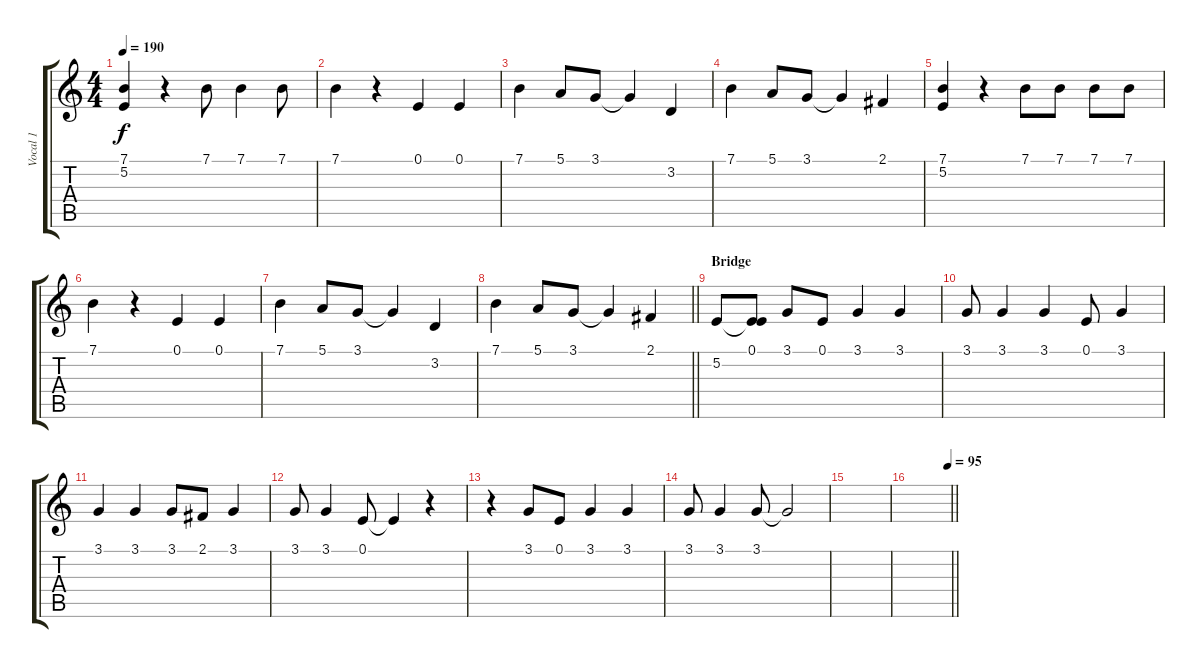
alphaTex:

\track ("Vocal 1" "Vocal 1") {instrument lead2sawtooth}
\staff {score tabs}
\tuning (E4 B3 G3 D3 A2 E2) {hide}
\ts (4 4)
\tempo 190
\clef g2
\ks c
(7.1 5.2).4{dy f} r.4 7.1.8 7.1.4 7.1.8 |
7.1.4 r.4 0.1.4 0.1.4 |
7.1.4 5.1.8 3.1.8 3.1{t}.4 3.2.4 |
7.1.4 5.1.8 3.1.8 3.1{t}.4 2.1.4 |
(7.1 5.2).4 r.4 7.1.8 7.1.8 7.1.8 7.1.8 |
7.1.4 r.4 0.1.4 0.1.4 |
7.1.4 5.1.8 3.1.8 3.1{t}.4 3.2.4 |
\barLineRight lightlight
7.1.4 5.1.8 3.1.8 3.1{t}.4 2.1.4 |
\section ("" "Bridge")
5.2.8 (0.1 5.2{t}).8 3.1.8 0.1.8 3.1.4 3.1.4 |
3.1.8 3.1.4 3.1.4 0.1.8 3.1.4 |
3.1.4 3.1.4 3.1.8 2.1.8 3.1.4 |
3.1.8 3.1.4 0.1.8 0.1{t}.4 r.4 |
r.4 3.1.8 0.1.8 3.1.4 3.1.4 |
3.1.8 3.1.4 3.1.8 3.1{t}.2 |
|
\tempo (95 0.9375)
\barLineRight lightlight
